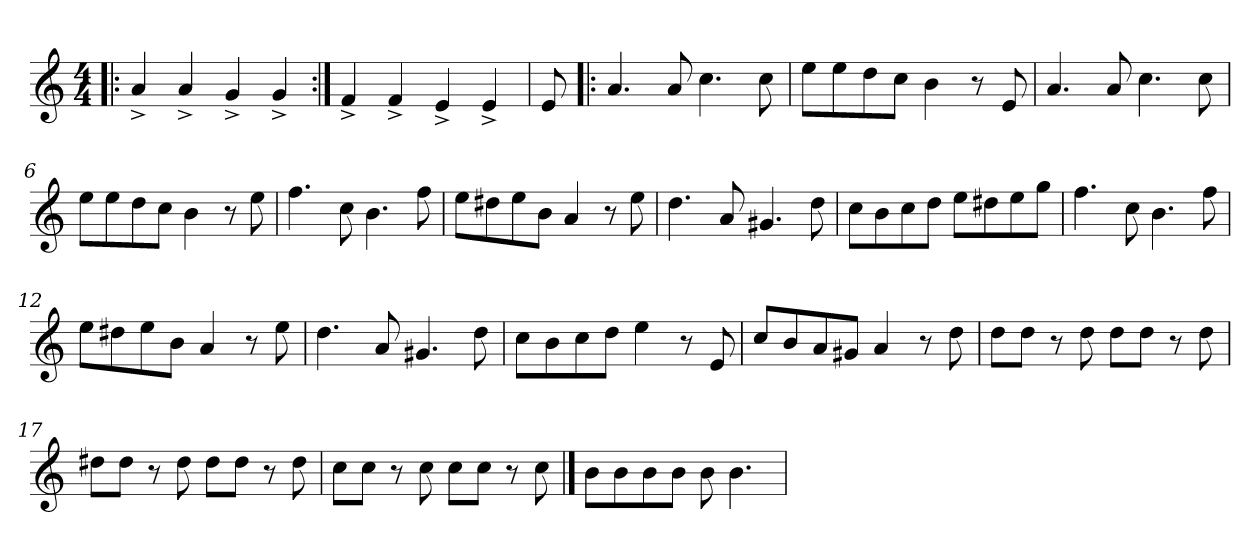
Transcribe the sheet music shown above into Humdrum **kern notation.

**kern
*part1
*staff1
*clefG2
*k[]
*C:
*M4/4
=!|:
4a^/
4a^/
4g^/
4g^/
=1:|!
4f^/
4f^/
4e^/
4e^/
!!LO:LB:g=z
=2
8e/
=3!|:
4.a/
8a/
4.cc\
8cc\
=4
8ee\L
8ee\
8dd\
8cc\J
4b\
8r
8e/
=5
4.a/
8a/
4.cc\
8cc\
=6
8ee\L
8ee\
8dd\
8cc\J
4b\
8r
8ee\
!!LO:LB:g=z
=7
4.ff\
8cc\
4.b\
8ff\
=8
8ee\L
8dd#X\
8ee\
8b\J
4a/
8r
8ee\
=9
4.dd\
8a/
4.g#X/
8dd\
=10
8cc\L
8b\
8cc\
8dd\J
8ee\L
8dd#X\
8ee\
8gg\J
!!LO:LB:g=z
=11
4.ff\
8cc\
4.b\
8ff\
=12
8ee\L
8dd#X\
8ee\
8b\J
4a/
8r
8ee\
=13
4.dd\
8a/
4.g#X/
8dd\
=14
8cc\L
8b\
8cc\
8dd\J
4ee\
8r
8e/
!!LO:LB:g=z
=15
8cc/L
8b/
8a/
8g#X/J
4a/
8r
8dd\
=16
8dd\L
8dd\J
8r
8dd\
8dd\L
8dd\J
8r
8dd\
=17
8dd#X\L
8dd#\J
8r
8dd#\
8dd#\L
8dd#\J
8r
8dd#\
!!LO:LB:g=z
=18
8cc\L
8cc\J
8r
8cc\
8cc\L
8cc\J
8r
8cc\
==19
8b\L
8b\
8b\
8b\J
8b\
4.b\
=
*-
